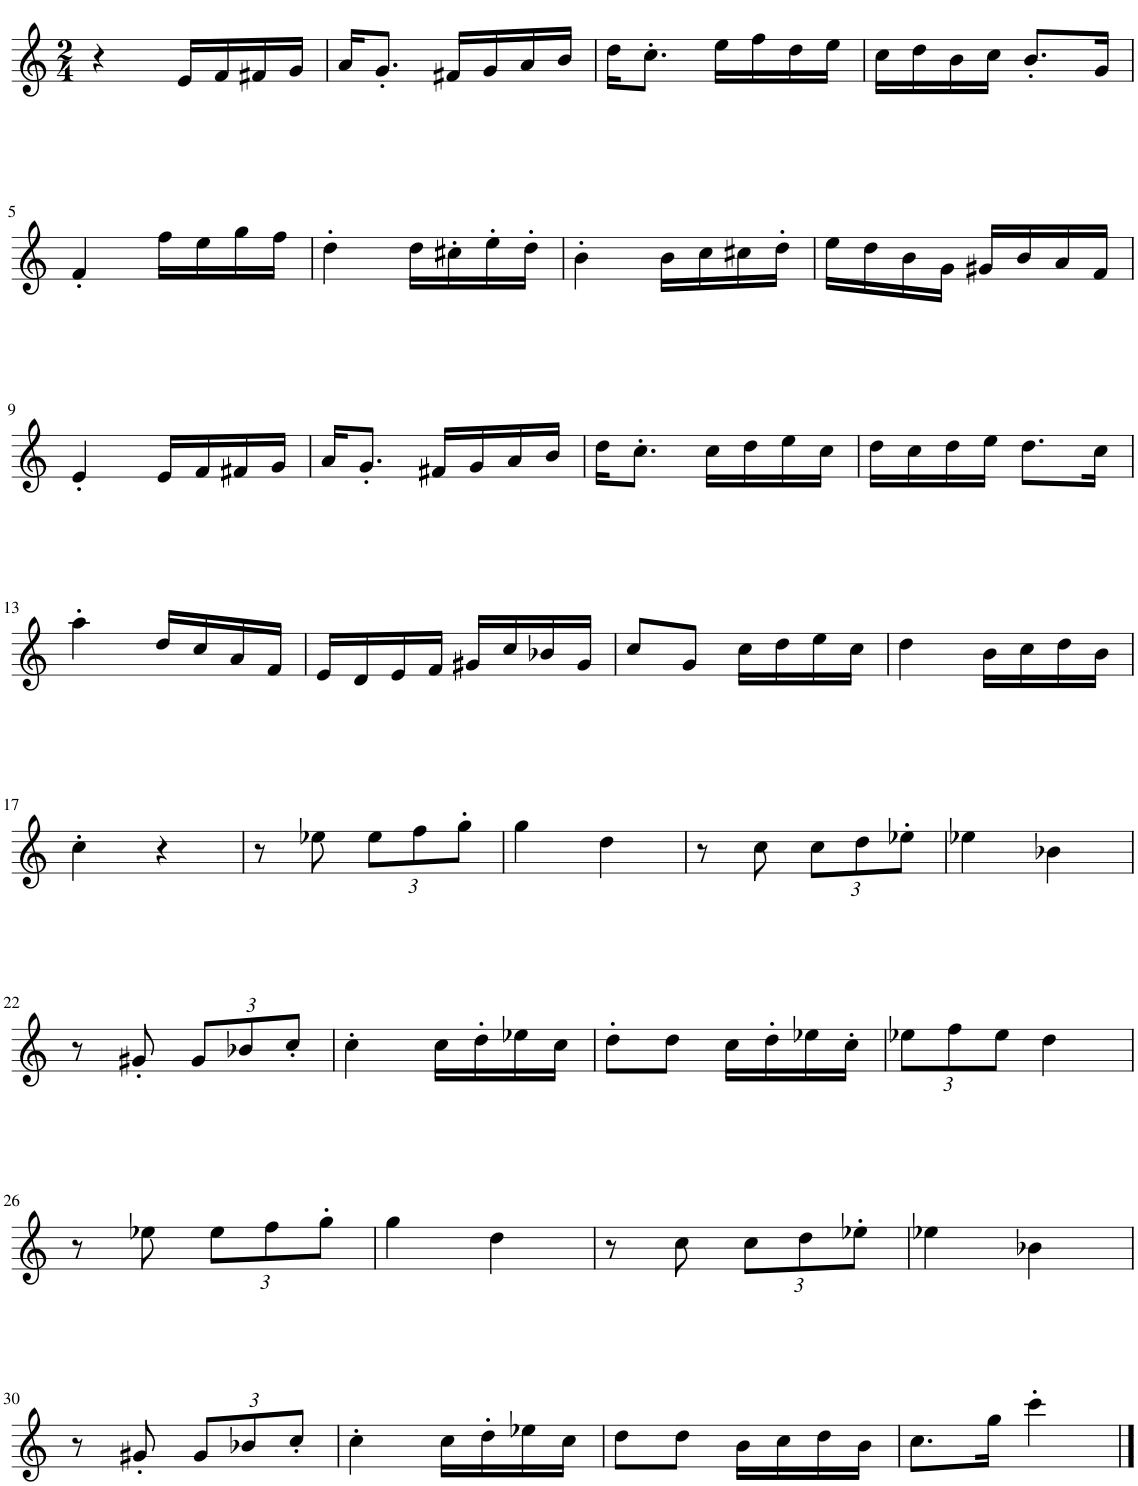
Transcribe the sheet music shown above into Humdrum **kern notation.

**kern
*part1
*staff1
*I"Flute, Flute
*clefG2
*k[]
*M2/4
=1
4r
16e/LL
16f/
16f#X/
16g/JJ
=2
16a/KL
8.g'/J
16f#X/LL
16g/
16a/
16b/JJ
=3
16dd\KL
8.cc'\J
16ee\LL
16ff\
16dd\
16ee\JJ
=4
16cc\LL
16dd\
16b\
16cc\JJ
8.b'/L
16g/Jk
!!LO:LB:g=z
=5
4f'/
16ff\LL
16ee\
16gg\
16ff\JJ
=6
4dd'\
16dd\LL
16cc#X'\
16ee'\
16dd'\JJ
=7
4b'\
16b\LL
16cc\
16cc#X\
16dd'\JJ
=8
16ee\LL
16dd\
16b\
16g\JJ
16g#X/LL
16b/
16a/
16f/JJ
!!LO:LB:g=z
=9
4e'/
16e/LL
16f/
16f#X/
16g/JJ
=10
16a/KL
8.g'/J
16f#X/LL
16g/
16a/
16b/JJ
=11
16dd\KL
8.cc'\J
16cc\LL
16dd\
16ee\
16cc\JJ
=12
16dd\LL
16cc\
16dd\
16ee\JJ
8.dd\L
16cc\Jk
!!LO:LB:g=z
=13
4aa'\
16dd/LL
16cc/
16a/
16f/JJ
=14
16e/LL
16d/
16e/
16f/JJ
16g#X/LL
16cc/
16b-X/
16g#/JJ
=15
8cc/L
8g/J
16cc\LL
16dd\
16ee\
16cc\JJ
=16
4dd\
16b\LL
16cc\
16dd\
16b\JJ
!!LO:LB:g=z
=17
4cc'\
4r
=18
8r
8ee-X\
*Xbrackettup
12ee-\L
12ff\
12gg'\J
=19
4gg\
4dd\
=20
8r
8cc\
12cc\L
12dd\
12ee-X'\J
=21
4ee-X\
4b-X\
!!LO:LB:g=z
=22
8r
8g#X'/
12g#/L
12b-X/
12cc'/J
=23
4cc'\
16cc\LL
16dd'\
16ee-X\
16cc\JJ
=24
8dd'\L
8dd\J
16cc\LL
16dd'\
16ee-X\
16cc'\JJ
=25
12ee-X\L
12ff\
12ee-\J
4dd\
!!LO:LB:g=z
=26
8r
8ee-X\
12ee-\L
12ff\
12gg'\J
=27
4gg\
4dd\
=28
8r
8cc\
12cc\L
12dd\
12ee-X'\J
=29
4ee-X\
4b-X\
!!LO:LB:g=z
=30
8r
8g#X'/
12g#/L
12b-X/
12cc'/J
=31
4cc'\
16cc\LL
16dd'\
16ee-X\
16cc\JJ
=32
8dd\L
8dd\J
16b\LL
16cc\
16dd\
16b\JJ
=33
8.cc\L
16gg\Jk
4ccc'\
==
*-
